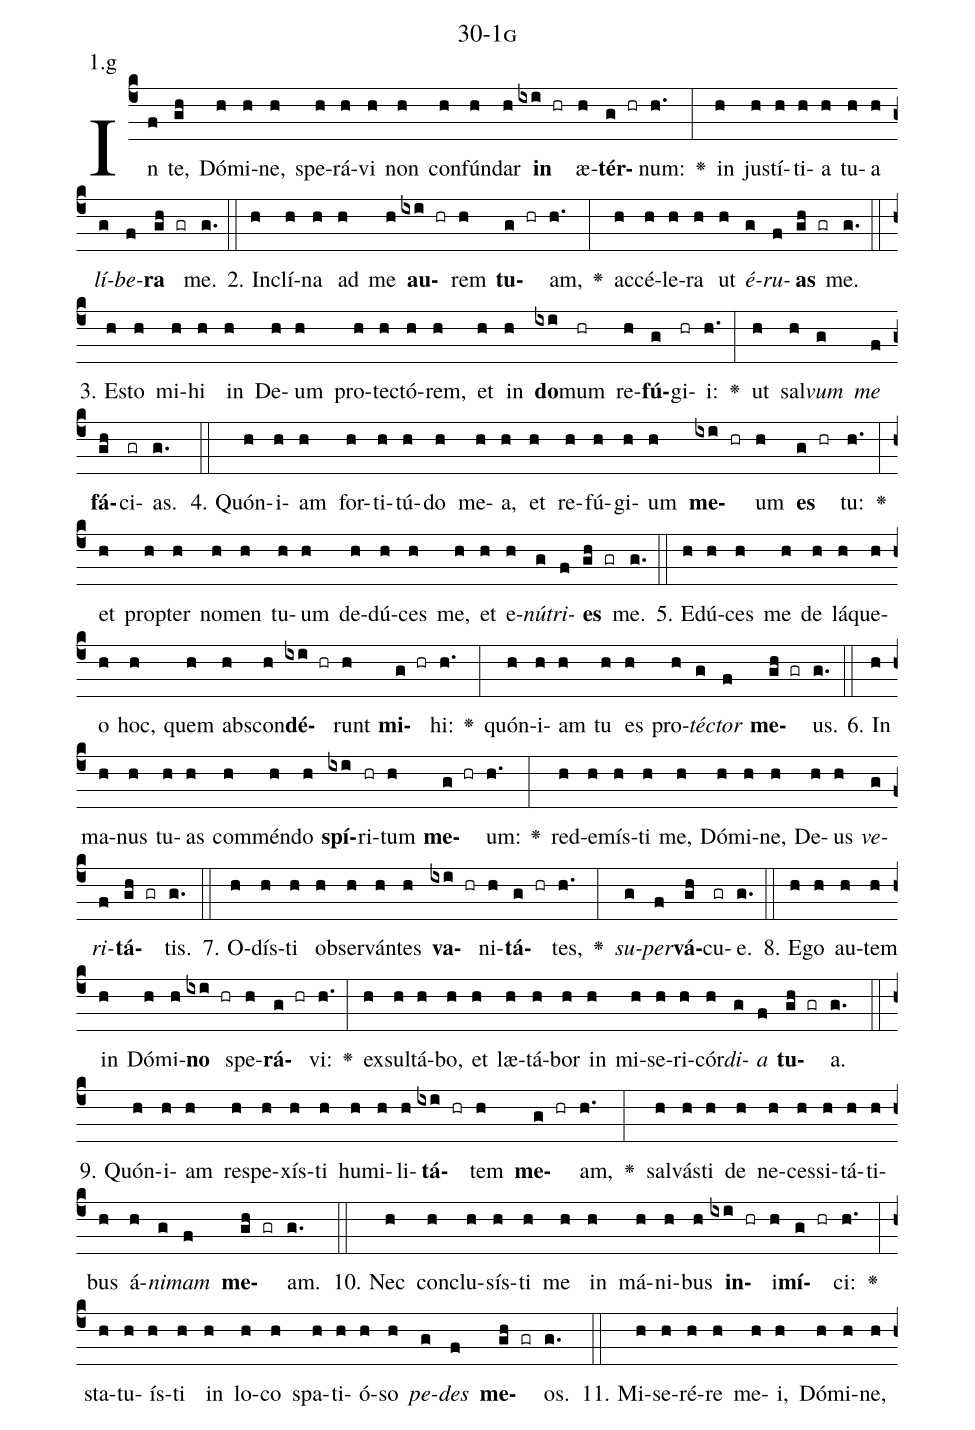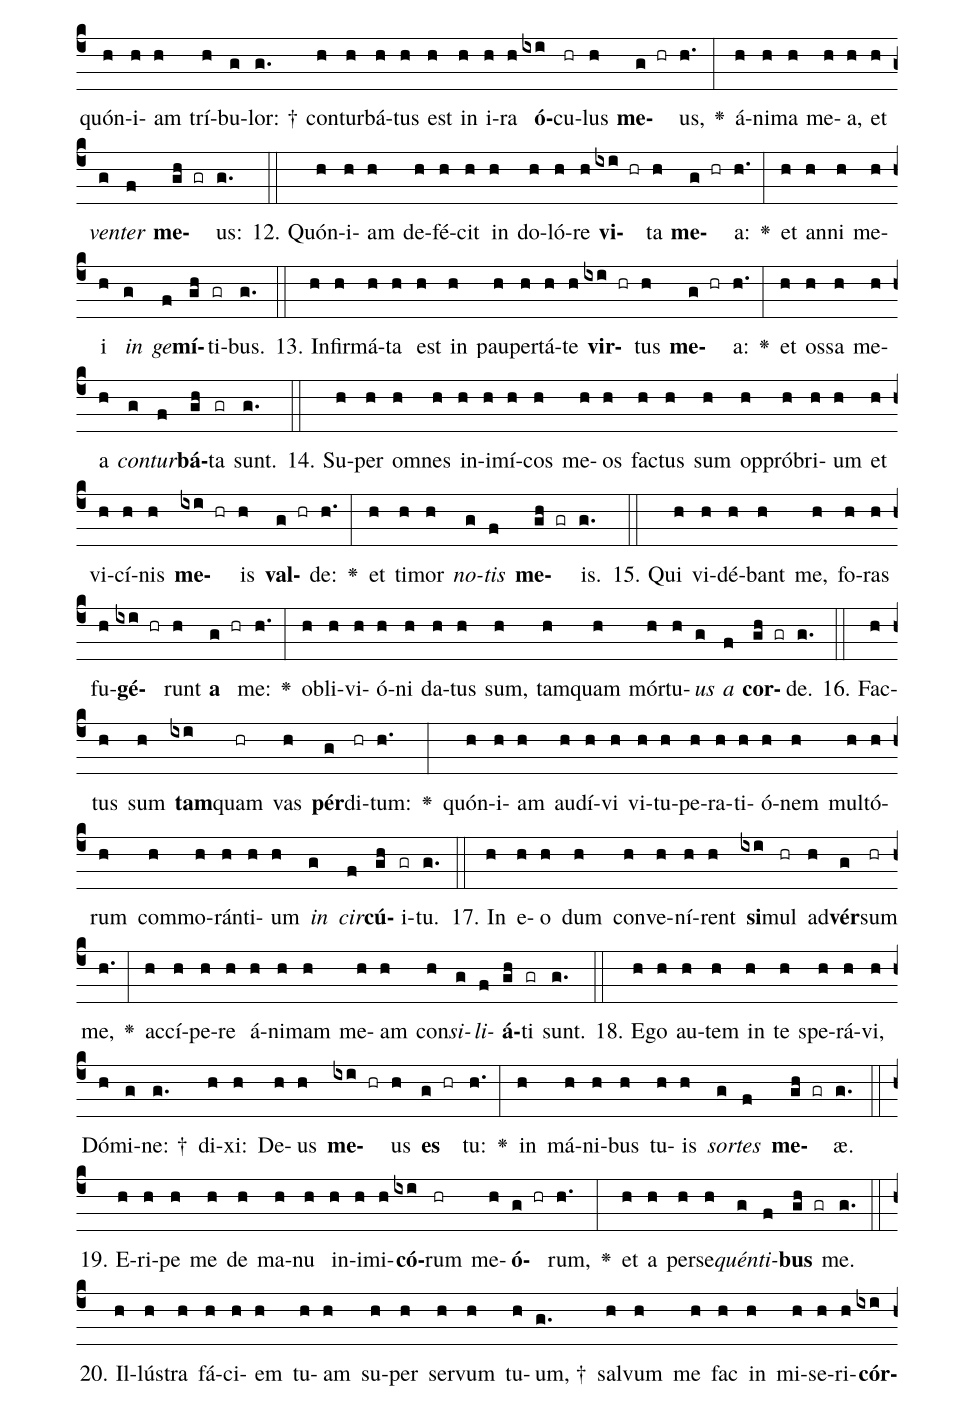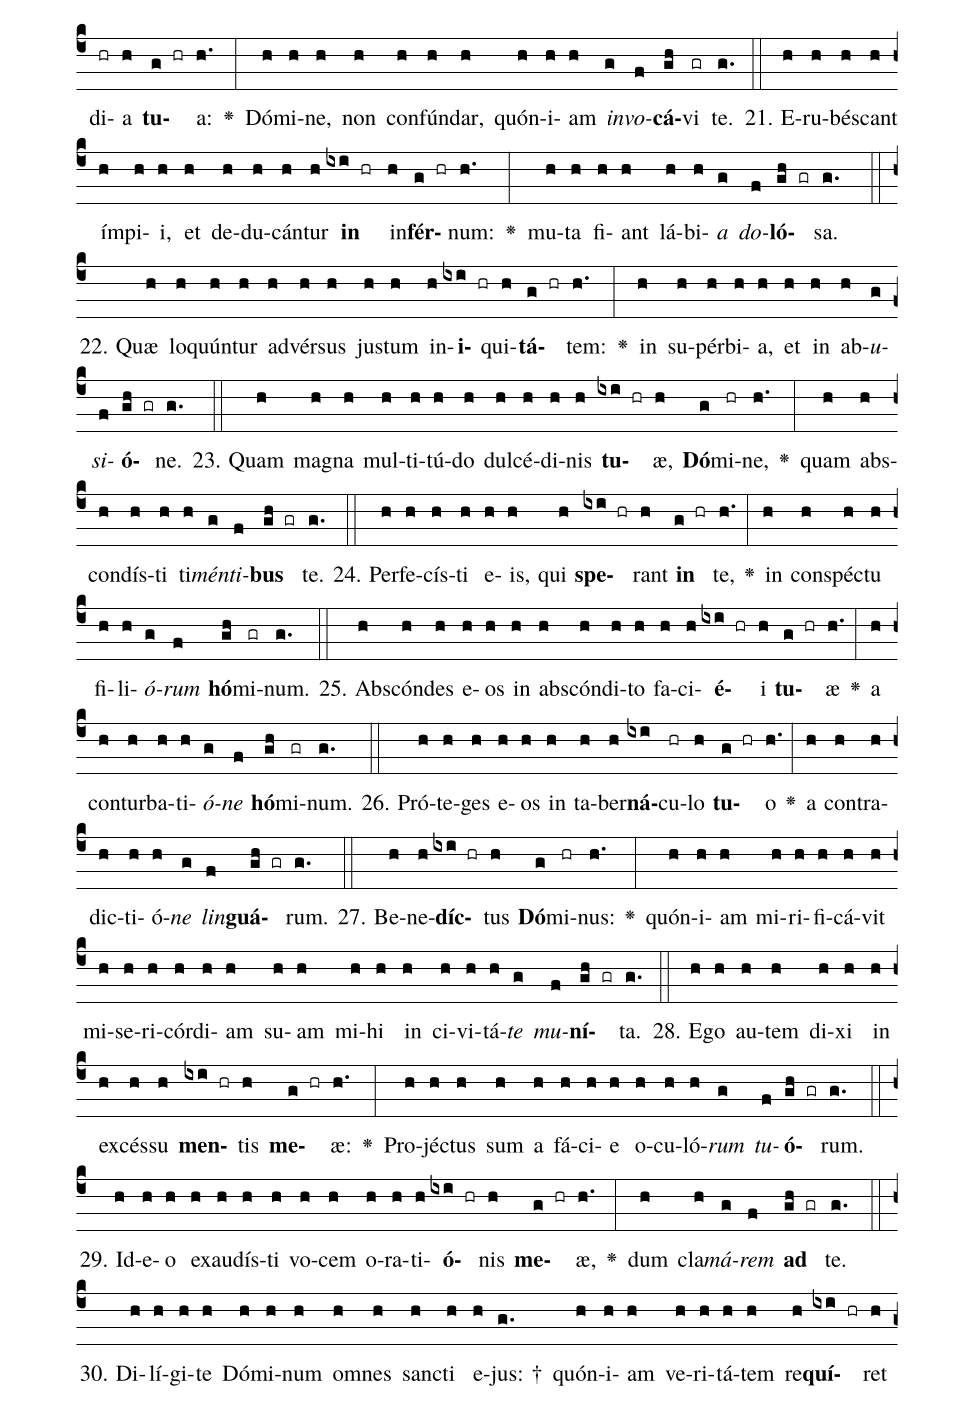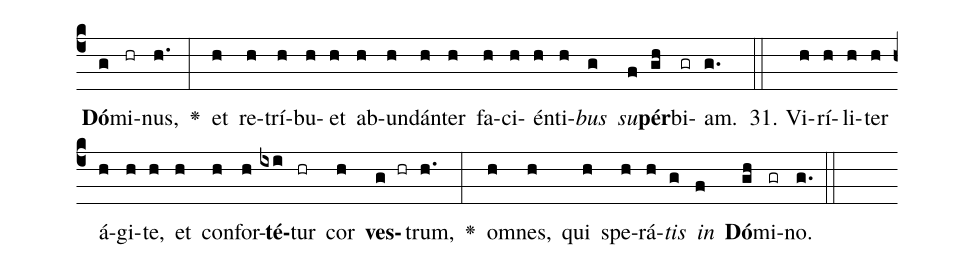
name: 30-1g;
annotation: 1.g;
%%
(c4)In(f) te,(gh) Dó(h)mi(h)ne,(h) spe(h)rá(h)vi(h) non(h) con(h)fún(h)dar(h) <b>in</b>(ixi hr) æ(h)<b>tér</b>(g hr)num:(h.) <v>\greheightstar</v>(:) in(h) jus(h)tí(h)ti(h)a(h) tu(h)a(h) <i>lí</i>(g)<i>be</i>(f)<b>ra</b>(gh gr) me.(g.) (::)
2. In(h)clí(h)na(h) ad(h) me(h) <b>au</b>(ixi hr)rem(h) <b>tu</b>(g hr)am,(h.) <v>\greheightstar</v>(:) ac(h)cé(h)le(h)ra(h) ut(h) <i>é</i>(g)<i>ru</i>(f)<b>as</b>(gh gr) me.(g.) (::)
3. Es(h)to(h) mi(h)hi(h) in(h) De(h)um(h) pro(h)tec(h)tó(h)rem,(h) et(h) in(h) <b>do</b>(ixi)mum(hr) re(h)<b>fú</b>(g)gi(hr)i:(h.) <v>\greheightstar</v>(:) ut(h) sal(h)<i>vum</i>(g) <i>me</i>(f) <b>fá</b>(gh)ci(gr)as.(g.) (::)
4. Quón(h)i(h)am(h) for(h)ti(h)tú(h)do(h) me(h)a,(h) et(h) re(h)fú(h)gi(h)um(h) <b>me</b>(ixi hr)um(h) <b>es</b>(g hr) tu:(h.) <v>\greheightstar</v>(:) et(h) prop(h)ter(h) no(h)men(h) tu(h)um(h) de(h)dú(h)ces(h) me,(h) et(h) e(h)<i>nú</i>(g)<i>tri</i>(f)<b>es</b>(gh gr) me.(g.) (::)
5. E(h)dú(h)ces(h) me(h) de(h) lá(h)que(h)o(h) hoc,(h) quem(h) abs(h)con(h)<b>dé</b>(ixi hr)runt(h) <b>mi</b>(g hr)hi:(h.) <v>\greheightstar</v>(:) quón(h)i(h)am(h) tu(h) es(h) pro(h)<i>téc</i>(g)<i>tor</i>(f) <b>me</b>(gh gr)us.(g.) (::)
6. In(h) ma(h)nus(h) tu(h)as(h) com(h)mén(h)do(h) <b>spí</b>(ixi)ri(hr)tum(h) <b>me</b>(g hr)um:(h.) <v>\greheightstar</v>(:) red(h)e(h)mís(h)ti(h) me,(h) Dó(h)mi(h)ne,(h) De(h)us(h) <i>ve</i>(g)<i>ri</i>(f)<b>tá</b>(gh gr)tis.(g.) (::)
7. O(h)dís(h)ti(h) ob(h)ser(h)ván(h)tes(h) <b>va</b>(ixi hr)ni(h)<b>tá</b>(g hr)tes,(h.) <v>\greheightstar</v>(:) <i>su</i>(g)<i>per</i>(f)<b>vá</b>(gh)cu(gr)e.(g.) (::)
8. E(h)go(h) au(h)tem(h) in(h) Dó(h)mi(h)<b>no</b>(ixi hr) spe(h)<b>rá</b>(g hr)vi:(h.) <v>\greheightstar</v>(:) ex(h)sul(h)tá(h)bo,(h) et(h) læ(h)tá(h)bor(h) in(h) mi(h)se(h)ri(h)cór(h)<i>di</i>(g)<i>a</i>(f) <b>tu</b>(gh gr)a.(g.) (::)
9. Quón(h)i(h)am(h) re(h)spe(h)xís(h)ti(h) hu(h)mi(h)li(h)<b>tá</b>(ixi hr)tem(h) <b>me</b>(g hr)am,(h.) <v>\greheightstar</v>(:) sal(h)vás(h)ti(h) de(h) ne(h)ces(h)si(h)tá(h)ti(h)bus(h) á(h)<i>ni</i>(g)<i>mam</i>(f) <b>me</b>(gh gr)am.(g.) (::)
10. Nec(h) con(h)clu(h)sís(h)ti(h) me(h) in(h) má(h)ni(h)bus(h) <b>in</b>(ixi hr)i(h)<b>mí</b>(g hr)ci:(h.) <v>\greheightstar</v>(:) sta(h)tu(h)ís(h)ti(h) in(h) lo(h)co(h) spa(h)ti(h)ó(h)so(h) <i>pe</i>(g)<i>des</i>(f) <b>me</b>(gh gr)os.(g.) (::)
11. Mi(h)se(h)ré(h)re(h) me(h)i,(h) Dó(h)mi(h)ne,(h) quón(h)i(h)am(h) trí(h)bu(g)lor: †(g.) con(h)tur(h)bá(h)tus(h) est(h) in(h) i(h)ra(h) <b>ó</b>(ixi)cu(hr)lus(h) <b>me</b>(g hr)us,(h.) <v>\greheightstar</v>(:) á(h)ni(h)ma(h) me(h)a,(h) et(h) <i>ven</i>(g)<i>ter</i>(f) <b>me</b>(gh gr)us:(g.) (::)
12. Quón(h)i(h)am(h) de(h)fé(h)cit(h) in(h) do(h)ló(h)re(h) <b>vi</b>(ixi hr)ta(h) <b>me</b>(g hr)a:(h.) <v>\greheightstar</v>(:) et(h) an(h)ni(h) me(h)i(h) <i>in</i>(g) <i>ge</i>(f)<b>mí</b>(gh)ti(gr)bus.(g.) (::)
13. In(h)fir(h)má(h)ta(h) est(h) in(h) pau(h)per(h)tá(h)te(h) <b>vir</b>(ixi hr)tus(h) <b>me</b>(g hr)a:(h.) <v>\greheightstar</v>(:) et(h) os(h)sa(h) me(h)a(h) <i>con</i>(g)<i>tur</i>(f)<b>bá</b>(gh)ta(gr) sunt.(g.) (::)
14. Su(h)per(h) om(h)nes(h) in(h)i(h)mí(h)cos(h) me(h)os(h) fac(h)tus(h) sum(h) op(h)pró(h)bri(h)um(h) et(h) vi(h)cí(h)nis(h) <b>me</b>(ixi hr)is(h) <b>val</b>(g hr)de:(h.) <v>\greheightstar</v>(:) et(h) ti(h)mor(h) <i>no</i>(g)<i>tis</i>(f) <b>me</b>(gh gr)is.(g.) (::)
15. Qui(h) vi(h)dé(h)bant(h) me,(h) fo(h)ras(h) fu(h)<b>gé</b>(ixi hr)runt(h) <b>a</b>(g hr) me:(h.) <v>\greheightstar</v>(:) ob(h)li(h)vi(h)ó(h)ni(h) da(h)tus(h) sum,(h) tam(h)quam(h) mór(h)tu(h)<i>us</i>(g) <i>a</i>(f) <b>cor</b>(gh gr)de.(g.) (::)
16. Fac(h)tus(h) sum(h) <b>tam</b>(ixi)quam(hr) vas(h) <b>pér</b>(g)di(hr)tum:(h.) <v>\greheightstar</v>(:) quón(h)i(h)am(h) au(h)dí(h)vi(h) vi(h)tu(h)pe(h)ra(h)ti(h)ó(h)nem(h) mul(h)tó(h)rum(h) com(h)mo(h)rán(h)ti(h)um(h) <i>in</i>(g) <i>cir</i>(f)<b>cú</b>(gh)i(gr)tu.(g.) (::)
17. In(h) e(h)o(h) dum(h) con(h)ve(h)ní(h)rent(h) <b>si</b>(ixi)mul(hr) ad(h)<b>vér</b>(g)sum(hr) me,(h.) <v>\greheightstar</v>(:) ac(h)cí(h)pe(h)re(h) á(h)ni(h)mam(h) me(h)am(h) con(h)<i>si</i>(g)<i>li</i>(f)<b>á</b>(gh)ti(gr) sunt.(g.) (::)
18. E(h)go(h) au(h)tem(h) in(h) te(h) spe(h)rá(h)vi,(h) Dó(h)mi(g)ne: †(g.) di(h)xi:(h) De(h)us(h) <b>me</b>(ixi hr)us(h) <b>es</b>(g hr) tu:(h.) <v>\greheightstar</v>(:) in(h) má(h)ni(h)bus(h) tu(h)is(h) <i>sor</i>(g)<i>tes</i>(f) <b>me</b>(gh gr)æ.(g.) (::)
19. E(h)ri(h)pe(h) me(h) de(h) ma(h)nu(h) in(h)i(h)mi(h)<b>có</b>(ixi)rum(hr) me(h)<b>ó</b>(g hr)rum,(h.) <v>\greheightstar</v>(:) et(h) a(h) per(h)se(h)<i>quén</i>(g)<i>ti</i>(f)<b>bus</b>(gh gr) me.(g.) (::)
20. Il(h)lús(h)tra(h) fá(h)ci(h)em(h) tu(h)am(h) su(h)per(h) ser(h)vum(h) tu(h)um, †(g.) sal(h)vum(h) me(h) fac(h) in(h) mi(h)se(h)ri(h)<b>cór</b>(ixi)di(hr)a(h) <b>tu</b>(g hr)a:(h.) <v>\greheightstar</v>(:) Dó(h)mi(h)ne,(h) non(h) con(h)fún(h)dar,(h) quón(h)i(h)am(h) <i>in</i>(g)<i>vo</i>(f)<b>cá</b>(gh)vi(gr) te.(g.) (::)
21. E(h)ru(h)bés(h)cant(h) ím(h)pi(h)i,(h) et(h) de(h)du(h)cán(h)tur(h) <b>in</b>(ixi hr) in(h)<b>fér</b>(g hr)num:(h.) <v>\greheightstar</v>(:) mu(h)ta(h) fi(h)ant(h) lá(h)bi(h)<i>a</i>(g) <i>do</i>(f)<b>ló</b>(gh gr)sa.(g.) (::)
22. Quæ(h) lo(h)quún(h)tur(h) ad(h)vér(h)sus(h) jus(h)tum(h) in(h)<b>i</b>(ixi hr)qui(h)<b>tá</b>(g hr)tem:(h.) <v>\greheightstar</v>(:) in(h) su(h)pér(h)bi(h)a,(h) et(h) in(h) ab(h)<i>u</i>(g)<i>si</i>(f)<b>ó</b>(gh gr)ne.(g.) (::)
23. Quam(h) ma(h)gna(h) mul(h)ti(h)tú(h)do(h) dul(h)cé(h)di(h)nis(h) <b>tu</b>(ixi hr)æ,(h) <b>Dó</b>(g)mi(hr)ne,(h.) <v>\greheightstar</v>(:) quam(h) abs(h)con(h)dís(h)ti(h) ti(h)<i>mén</i>(g)<i>ti</i>(f)<b>bus</b>(gh gr) te.(g.) (::)
24. Per(h)fe(h)cís(h)ti(h) e(h)is,(h) qui(h) <b>spe</b>(ixi hr)rant(h) <b>in</b>(g hr) te,(h.) <v>\greheightstar</v>(:) in(h) con(h)spéc(h)tu(h) fi(h)li(h)<i>ó</i>(g)<i>rum</i>(f) <b>hó</b>(gh)mi(gr)num.(g.) (::)
25. Abs(h)cón(h)des(h) e(h)os(h) in(h) abs(h)cón(h)di(h)to(h) fa(h)ci(h)<b>é</b>(ixi hr)i(h) <b>tu</b>(g hr)æ(h.) <v>\greheightstar</v>(:) a(h) con(h)tur(h)ba(h)ti(h)<i>ó</i>(g)<i>ne</i>(f) <b>hó</b>(gh)mi(gr)num.(g.) (::)
26. Pró(h)te(h)ges(h) e(h)os(h) in(h) ta(h)ber(h)<b>ná</b>(ixi)cu(hr)lo(h) <b>tu</b>(g hr)o(h.) <v>\greheightstar</v>(:) a(h) con(h)tra(h)dic(h)ti(h)ó(h)<i>ne</i>(g) <i>lin</i>(f)<b>guá</b>(gh gr)rum.(g.) (::)
27. Be(h)ne(h)<b>díc</b>(ixi hr)tus(h) <b>Dó</b>(g)mi(hr)nus:(h.) <v>\greheightstar</v>(:) quón(h)i(h)am(h) mi(h)ri(h)fi(h)cá(h)vit(h) mi(h)se(h)ri(h)cór(h)di(h)am(h) su(h)am(h) mi(h)hi(h) in(h) ci(h)vi(h)tá(h)<i>te</i>(g) <i>mu</i>(f)<b>ní</b>(gh gr)ta.(g.) (::)
28. E(h)go(h) au(h)tem(h) di(h)xi(h) in(h) ex(h)cés(h)su(h) <b>men</b>(ixi hr)tis(h) <b>me</b>(g hr)æ:(h.) <v>\greheightstar</v>(:) Pro(h)jéc(h)tus(h) sum(h) a(h) fá(h)ci(h)e(h) o(h)cu(h)ló(h)<i>rum</i>(g) <i>tu</i>(f)<b>ó</b>(gh gr)rum.(g.) (::)
29. Id(h)e(h)o(h) ex(h)au(h)dís(h)ti(h) vo(h)cem(h) o(h)ra(h)ti(h)<b>ó</b>(ixi hr)nis(h) <b>me</b>(g hr)æ,(h.) <v>\greheightstar</v>(:) dum(h) cla(h)<i>má</i>(g)<i>rem</i>(f) <b>ad</b>(gh gr) te.(g.) (::)
30. Di(h)lí(h)gi(h)te(h) Dó(h)mi(h)num(h) om(h)nes(h) sanc(h)ti(h) e(h)jus: †(g.) quón(h)i(h)am(h) ve(h)ri(h)tá(h)tem(h) re(h)<b>quí</b>(ixi hr)ret(h) <b>Dó</b>(g)mi(hr)nus,(h.) <v>\greheightstar</v>(:) et(h) re(h)trí(h)bu(h)et(h) ab(h)un(h)dán(h)ter(h) fa(h)ci(h)én(h)ti(h)<i>bus</i>(g) <i>su</i>(f)<b>pér</b>(gh)bi(gr)am.(g.) (::)
31. Vi(h)rí(h)li(h)ter(h) á(h)gi(h)te,(h) et(h) con(h)for(h)<b>té</b>(ixi)tur(hr) cor(h) <b>ves</b>(g hr)trum,(h.) <v>\greheightstar</v>(:) om(h)nes,(h) qui(h) spe(h)rá(h)<i>tis</i>(g) <i>in</i>(f) <b>Dó</b>(gh)mi(gr)no.(g.) (::)
